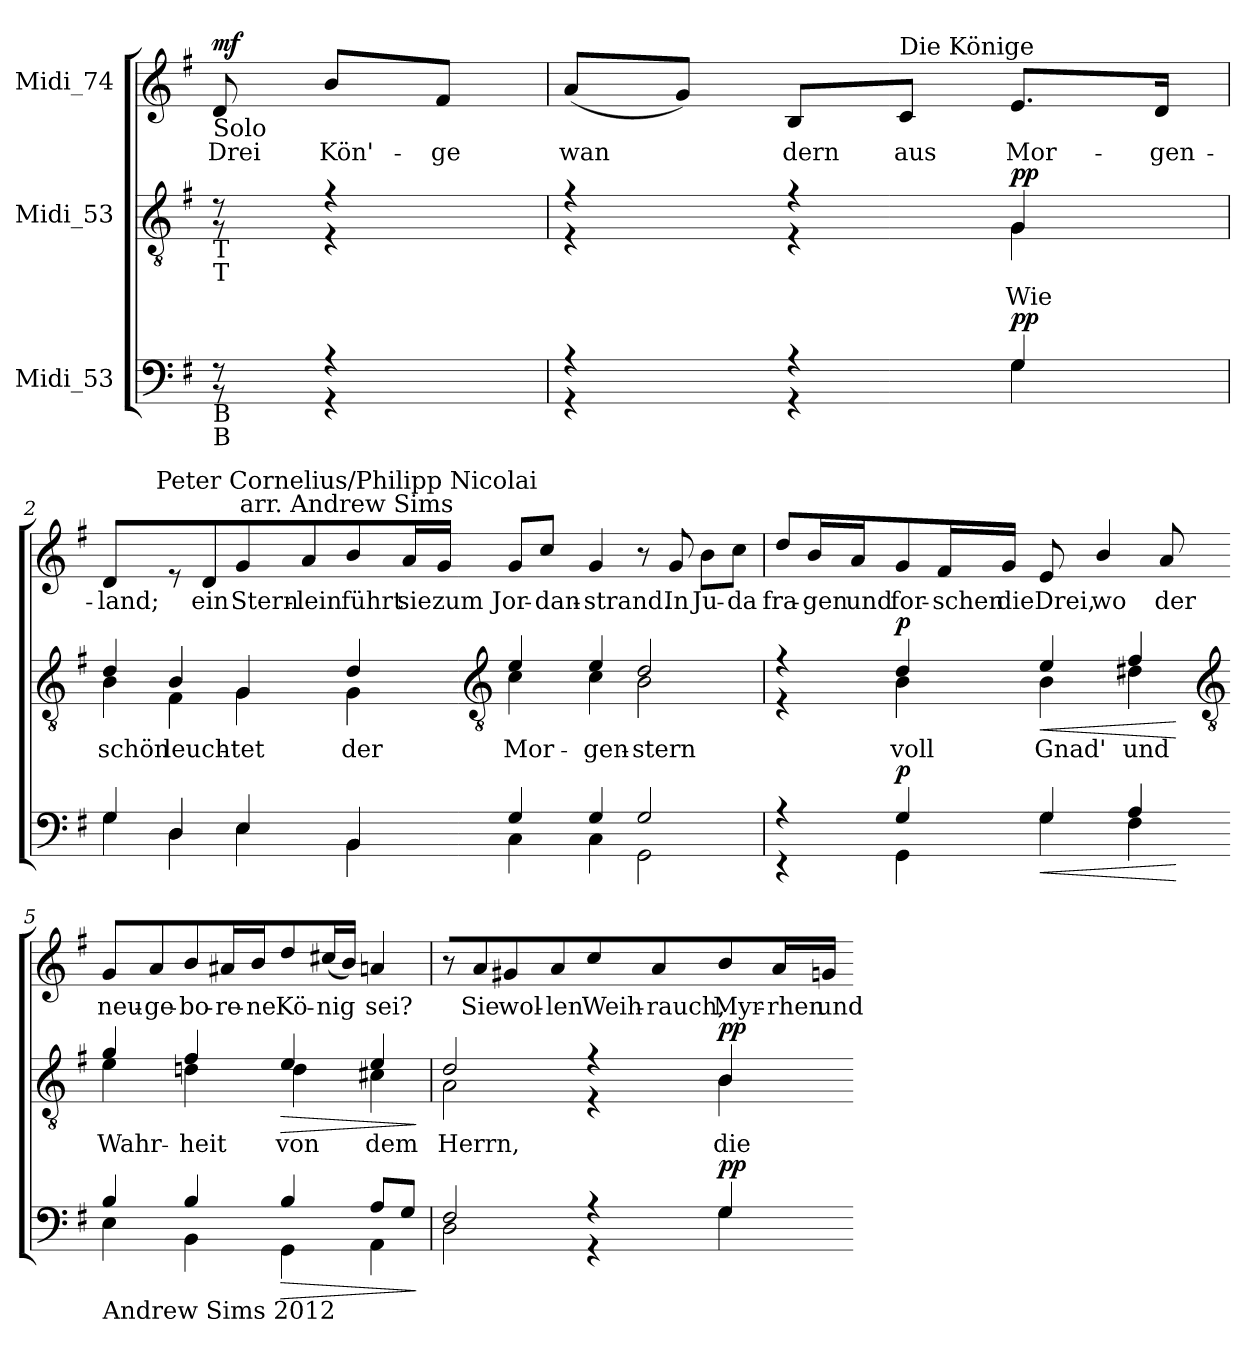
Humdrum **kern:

**kern	**dynam	**kern	**text	**dynam	**kern	**text	**dynam
*part3	*part3	*part2	*part2	*part2	*part1	*part1	*part1
*staff3	*staff3	*staff2	*staff2	*staff2	*staff1	*staff1	*staff1
*I"Midi_53	*	*I"Midi_53	*	*	*I"Midi_74	*	*
*clefF4	*	*clefGv2	*	*	*clefG2	*	*
*k[f#]	*	*k[f#]	*	*	*k[f#]	*	*
*G:	*	*G:	*	*	*G:	*	*
=	=	=	=	=	=	=	=
*^	*	*^	*	*	*	*	*
!	!	!	!	!	!	!	!LO:TX:b:t=Solo	!	!
!	!	!	!LO:TX:b:t=T\nT	!	!	!	!	!	!
!LO:TX:b:t=B\nB	!	!	!	!	!	!	!	!	!
!	!	!	!	!	!	!	!	!LO:LY:b	!LO:DY:a
8r	8r	.	8r	8r	.	.	8d	Drei	mf
!	!	!	!	!	!	!	!	!LO:LY:b	!
4r	4r	.	4r	4r	.	.	8b/L	Kön'-	.
!	!	!	!	!	!	!	!	!LO:LY:b	!
.	.	.	.	.	.	.	8f#/J	-ge	.
=1	=1	=1	=1	=1	=1	=1	=1	=1	=1
!	!	!	!	!	!	!	!	!LO:LY:b	!
4r	4r	.	4r	4r	.	.	(<8a/L	wan	.
.	.	.	.	.	.	.	8g/J)	.	.
!	!	!	!	!	!	!	!	!LO:LY:b	!
4r	4r	.	4r	4r	.	.	8B/L	dern	.
!	!	!	!	!	!	!	!LO:TX:a:t=Die Könige	!	!
!	!	!	!	!	!	!	!	!LO:LY:b	!
.	.	.	.	.	.	.	8c/J	aus	.
!	!	!LO:DY:a	!	!	!LO:LY:b	!LO:DY:a	!	!LO:LY:b	!
4G/	4G\	pp	4G/	4G\	Wie	pp	8.e/L	Mor-	.
!	!	!	!	!	!	!	!	!LO:LY:b	!
.	.	.	.	.	.	.	16d/J	-gen-	.
=2	=2	=2	=2	=2	=2	=2	=2	=2	=2
!	!	!	!	!	!LO:LY:b	!	!	!LO:LY:b	!
4G/	4G\	.	4d/	4B\	schön	.	4d	-land;	.
!	!	!	!	!	!LO:LY:b	!	!	!	!
4D/	4D\	.	4B/	4F#\	leuch-	.	8r	.	.
!	!	!	!	!	!	!	!	!LO:LY:b	!
.	.	.	.	.	.	.	8d/	ein	.
!	!	!	!	!	!LO:LY:b	!	!	!LO:LY:b	!
4E/	4E\	.	4G/	4G\	-tet	.	8g/L	Stern-	.
!	!	!	!	!	!	!	!	!LO:LY:b	!
.	.	.	.	.	.	.	8a/J	-lein	.
!	!	!	!	!	!	!	!LO:TX:a:cj:t=Peter Cornelius/Philipp Nicolai\narr. Andrew Sims	!	!
!	!	!	!	!	!LO:LY:b	!	!	!LO:LY:b	!
4BB/	4BB\	.	4d/	4G\	der	.	8b/L	führt	.
!	!	!	!	!	!	!	!	!LO:LY:b	!
.	.	.	.	.	.	.	16a	sie	.
!	!	!	!	!	!	!	!	!LO:LY:b	!
.	.	.	.	.	.	.	16gJJ	zum	.
!!LO:LB:g=z
=3-	=3-	=3-	=3-	=3-	=3-	=3-	=3-	=3-	=3-
*	*	*	*clefGv2	*	*	*	*	*	*
!	!	!	!	!	!LO:LY:b	!	!	!LO:LY:b	!
4G/	4C\	.	4e/	4c\	Mor-	.	8gL	Jor-	.
!	!	!	!	!	!	!	!	!LO:LY:b	!
.	.	.	.	.	.	.	8ccJ	-dan-	.
!	!	!	!	!	!LO:LY:b	!	!	!LO:LY:b	!
4G/	4C\	.	4e/	4c\	-gen-	.	4g	-strand.	.
!	!	!	!	!	!LO:LY:b	!	!	!	!
2G/	2GG\	.	2d/	2B\	-stern	.	8r	.	.
!	!	!	!	!	!	!	!	!LO:LY:b	!
.	.	.	.	.	.	.	8g	In	.
!	!	!	!	!	!	!	!	!LO:LY:b	!
.	.	.	.	.	.	.	8bL	Ju-	.
!	!	!	!	!	!	!	!	!LO:LY:b	!
.	.	.	.	.	.	.	8ccJ	-da	.
=4	=4	=4	=4	=4	=4	=4	=4	=4	=4
!	!	!	!	!	!	!	!	!LO:LY:b	!
4r	4r	.	4r	4r	.	.	8ddL	fra-	.
!	!	!	!	!	!	!	!	!LO:LY:b	!
.	.	.	.	.	.	.	16b/	-gen	.
!	!	!	!	!	!	!	!	!LO:LY:b	!
.	.	.	.	.	.	.	16aJJ	und	.
!	!	!LO:DY:a	!	!	!LO:LY:b	!LO:DY:a	!	!LO:LY:b	!
4G/	4GG\	p	4d/	4B\	voll	p	8gL	for-	.
!	!	!	!	!	!	!	!	!LO:LY:b	!
.	.	.	.	.	.	.	16f#	-schen	.
!	!	!	!	!	!	!	!	!LO:LY:b	!
.	.	.	.	.	.	.	16gJJ	die	.
!	!	!LO:HP:b	!	!	!LO:LY:b	!LO:HP:b	!	!LO:LY:b	!
4G/	4G\	<	4e/	4B\	Gnad'	<	8e	Drei,	.
!	!	!	!	!	!	!	!	!LO:LY:b	!
.	.	.	.	.	.	.	4b/	wo	.
!	!	!	!	!	!LO:LY:b	!	!	!	!
4A/	4F#\	.	4f#/	4d#X\	und	.	.	.	.
!	!	!	!	!	!	!	!	!LO:LY:b	!
.	.	.	.	.	.	.	8a	der	.
*v	*v	*	*	*	*	*	*	*	*
*	*	*v	*v	*	*	*	*	*
.	[	.	.	[	.	.	.
!!LO:LB:g=z
=5-	=5-	=5-	=5-	=5-	=5-	=5-	=5-
*	*	*clefGv2	*	*	*	*	*
*^	*	*	*	*	*	*	*
!LO:TX:b:t=Andrew Sims 2012	!	!	!	!	!	!	!	!
!	!	!	!	!LO:LY:b	!	!	!LO:LY:b	!
*	*	*	*^	*	*	*	*	*
4B/	4E\	.	4g/	4e\	Wahr-	.	8gL	neu-	.
!	!	!	!	!	!	!	!	!LO:LY:b	!
.	.	.	.	.	.	.	8aJ	-ge-	.
!	!	!	!	!	!LO:LY:b	!	!	!LO:LY:b	!
4B/	4BB\	.	4f#/	4dn\	-heit	.	8b/L	-bo-	.
!	!	!	!	!	!	!	!	!LO:LY:b	!
.	.	.	.	.	.	.	16a#X	-re-	.
!	!	!	!	!	!	!	!	!LO:LY:b	!
.	.	.	.	.	.	.	16b/JJ	-ne	.
!	!	!LO:HP:b	!	!	!LO:LY:b	!LO:HP:b	!	!LO:LY:b	!
4B/	4GG\	>	4e/	4d\	von	>	8ddL	Kö-	.
!	!	!	!	!	!	!	!	!LO:LY:b	!
.	.	.	.	.	.	.	(>16cc#X	-nig	.
.	.	.	.	.	.	.	16bJJ)	.	.
!	!	!	!	!	!LO:LY:b	!	!	!LO:LY:b	!
8A/L	4AA\	.	4e/	4c#X\	dem	.	4an	sei?	.
8G/J	.	.	.	.	.	.	.	.	.
*v	*v	*	*	*	*	*	*	*	*
*	*	*v	*v	*	*	*	*	*
.	]	.	.	]	.	.	.
=6	=6	=6	=6	=6	=6	=6	=6
*^	*	*	*	*	*	*	*
!	!	!	!	!LO:LY:b	!	!	!	!
*	*	*	*^	*	*	*	*	*
2F#/	2D\	.	2d/	2A\	Herrn,	.	8r	.	.
!	!	!	!	!	!	!	!	!LO:LY:b	!
.	.	.	.	.	.	.	8a	Sie	.
!	!	!	!	!	!	!	!	!LO:LY:b	!
.	.	.	.	.	.	.	8g#XL	wol-	.
!	!	!	!	!	!	!	!	!LO:LY:b	!
.	.	.	.	.	.	.	8aJ	-len	.
!	!	!	!	!	!	!	!	!LO:LY:b	!
4r	4r	.	4r	4r	.	.	8ccL	Weih-	.
!	!	!	!	!	!	!	!	!LO:LY:b	!
.	.	.	.	.	.	.	8aJ	-rauch,	.
!	!	!LO:DY:a	!	!	!LO:LY:b	!LO:DY:a	!	!LO:LY:b	!
4G/	4G\	pp	4B/	4B\	die	pp	8b/L	Myr-	.
!	!	!	!	!	!	!	!	!LO:LY:b	!
.	.	.	.	.	.	.	16a	-rhen	.
!	!	!	!	!	!	!	!	!LO:LY:b	!
.	.	.	.	.	.	.	16gnJJ	und	.
*v	*v	*	*	*	*	*	*	*	*
*	*	*v	*v	*	*	*	*	*
=-	=-	=-	=-	=-	=-	=-	=-
*-	*-	*-	*-	*-	*-	*-	*-
